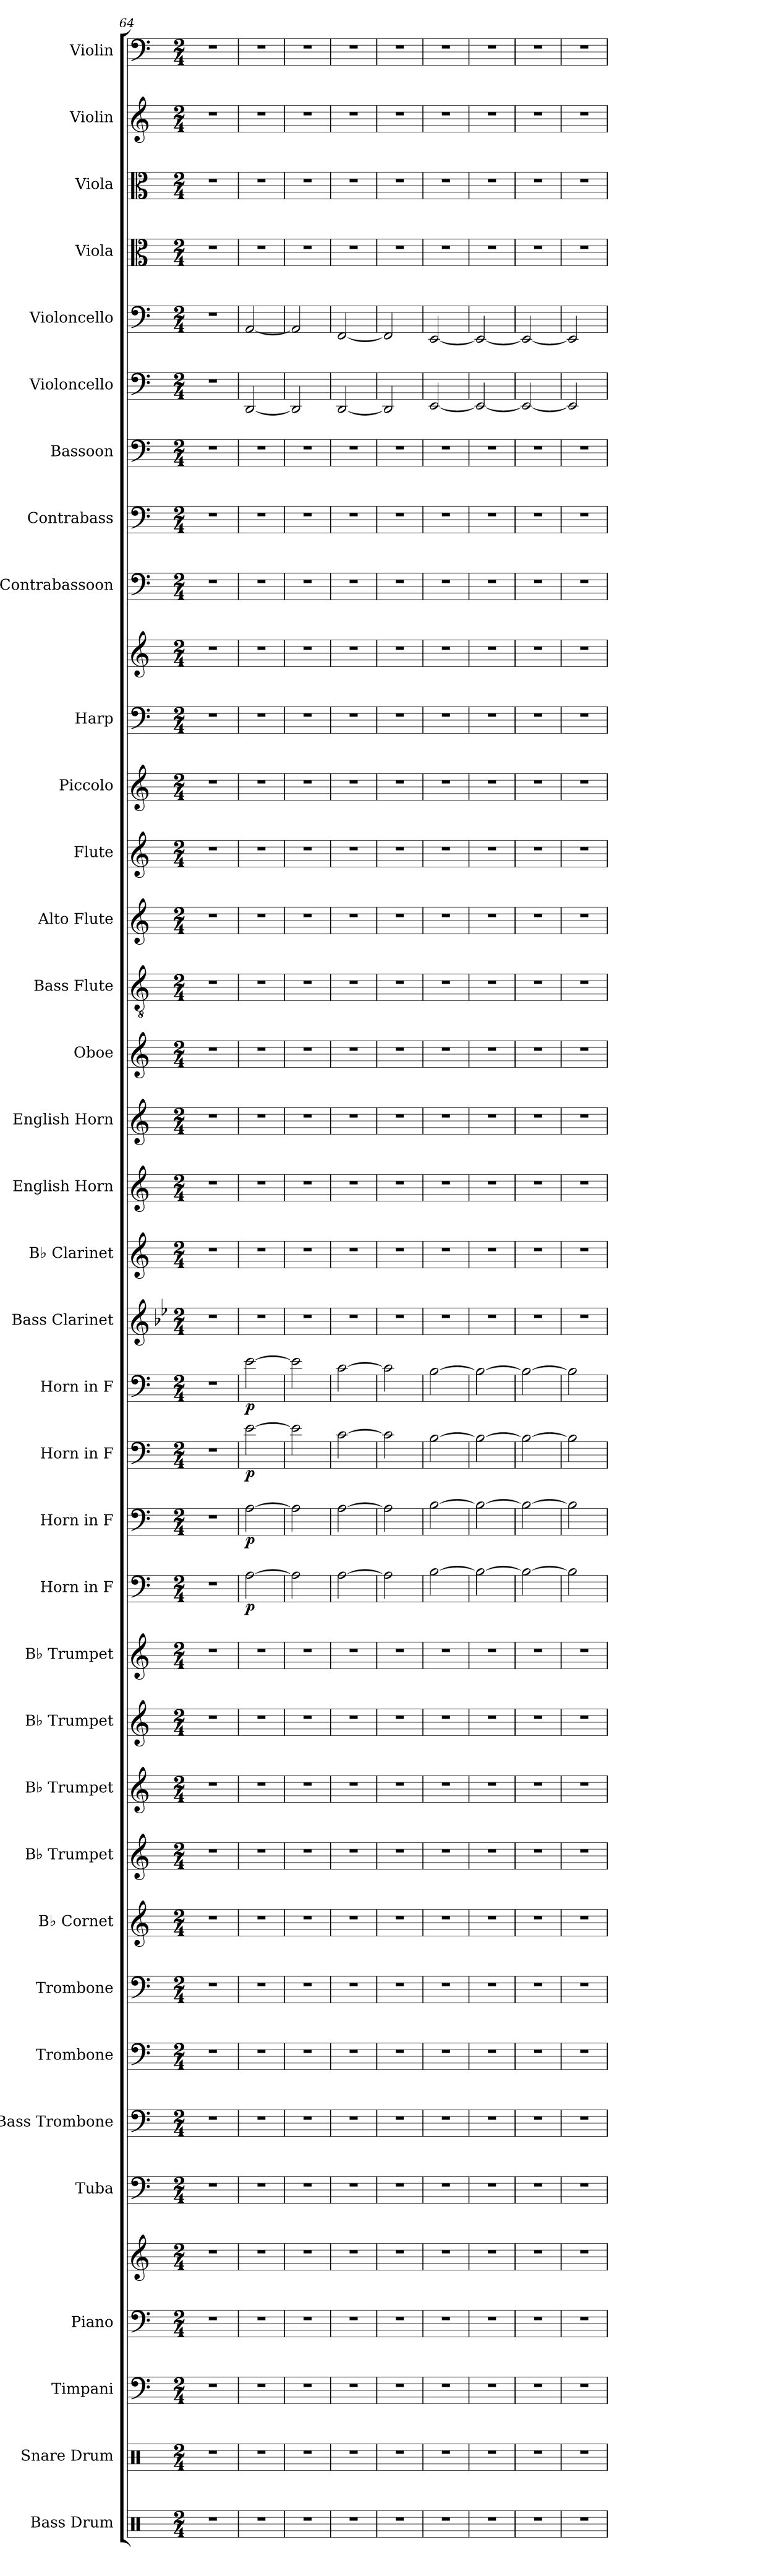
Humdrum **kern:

**kern	**kern	**kern	**kern	**kern	**kern	**kern	**kern	**kern	**kern	**kern	**kern	**kern	**kern	**kern	**dynam	**kern	**dynam	**kern	**dynam	**kern	**dynam	**kern	**kern	**kern	**kern	**kern	**kern	**kern	**kern	**kern	**kern	**kern	**kern	**kern	**kern	**kern	**kern	**kern	**kern	**kern	**kern
*part36	*part35	*part34	*part33	*part33	*part32	*part31	*part30	*part29	*part28	*part27	*part26	*part25	*part24	*part23	*part23	*part22	*part22	*part21	*part21	*part20	*part20	*part19	*part18	*part17	*part16	*part15	*part14	*part13	*part12	*part11	*part10	*part10	*part9	*part8	*part7	*part6	*part5	*part4	*part3	*part2	*part1
*staff38	*staff37	*staff36	*staff35	*staff34	*staff33	*staff32	*staff31	*staff30	*staff29	*staff28	*staff27	*staff26	*staff25	*staff24	*staff24	*staff23	*staff23	*staff22	*staff22	*staff21	*staff21	*staff20	*staff19	*staff18	*staff17	*staff16	*staff15	*staff14	*staff13	*staff12	*staff11	*staff10	*staff9	*staff8	*staff7	*staff6	*staff5	*staff4	*staff3	*staff2	*staff1
*I"Bass Drum	*I"Snare Drum	*I"Timpani	*I"Piano	*	*I"Tuba	*I"Bass Trombone	*I"Trombone	*I"Trombone	*I"B♭ Cornet	*I"B♭ Trumpet	*I"B♭ Trumpet	*I"B♭ Trumpet	*I"B♭ Trumpet	*I"Horn in F	*	*I"Horn in F	*	*I"Horn in F	*	*I"Horn in F	*	*I"Bass Clarinet	*I"B♭ Clarinet	*I"English Horn	*I"English Horn	*I"Oboe	*I"Bass Flute	*I"Alto Flute	*I"Flute	*I"Piccolo	*I"Harp	*	*I"Contrabassoon	*I"Contrabass	*I"Bassoon	*I"Violoncello	*I"Violoncello	*I"Viola	*I"Viola	*I"Violin	*I"Violin
*I'B. Dr.	*I'Sn. Dr.	*I'Timp.	*I'Pno.	*	*I'Tba.	*I'B. Tbn.	*I'Tbn.	*I'Tbn.	*I'B♭ Cnt.	*I'B♭ Tpt.	*I'B♭ Tpt.	*I'B♭ Tpt.	*I'B♭ Tpt.	*	*	*	*	*	*	*	*	*I'B. Cl.	*I'B♭ Cl.	*I'E. Hn.	*I'E. Hn.	*I'Ob.	*I'B. Fl.	*I'A. Fl.	*I'Fl.	*I'Picc.	*I'Hrp.	*	*I'Cbsn.	*I'Cb.	*I'Bsn.	*I'Vc.	*I'Vc.	*I'Vla.	*I'Vla.	*I'Vln.	*I'Vln.
*clefX	*clefX	*clefF4	*clefF4	*clefG2	*clefF4	*clefF4	*clefF4	*clefF4	*clefG2	*clefG2	*clefG2	*clefG2	*clefG2	*clefF4	*	*clefF4	*	*clefF4	*	*clefF4	*	*clefG2	*clefG2	*clefG2	*clefG2	*clefG2	*clefGv2	*clefG2	*clefG2	*clefG2	*clefF4	*clefG2	*clefF4	*clefF4	*clefF4	*clefF4	*clefF4	*clefC3	*clefC3	*clefG2	*clefF4
*	*	*	*	*	*	*	*	*	*ITrd1c2	*ITrd1c2	*ITrd1c2	*ITrd1c2	*ITrd1c2	*ITrd4c7	*	*ITrd4c7	*	*ITrd4c7	*	*ITrd4c7	*	*ITrd8c14	*ITrd1c2	*ITrd4c7	*ITrd4c7	*	*	*ITrd3c5	*	*ITrd-7c-12	*	*	*ITrd7c12	*ITrd7c12	*	*	*	*	*	*	*
*k[]	*k[]	*k[]	*k[]	*k[]	*k[]	*k[]	*k[]	*k[]	*k[b-e-]	*k[b-e-]	*k[b-e-]	*k[b-e-]	*k[b-e-]	*k[b-]	*	*k[b-]	*	*k[b-]	*	*k[b-]	*	*k[b-e-]	*k[b-e-]	*k[b-]	*k[b-]	*k[]	*k[]	*k[f#]	*k[]	*k[]	*k[]	*k[]	*k[]	*k[]	*k[]	*k[]	*k[]	*k[]	*k[]	*k[]	*k[]
*M2/4	*M2/4	*M2/4	*M2/4	*M2/4	*M2/4	*M2/4	*M2/4	*M2/4	*M2/4	*M2/4	*M2/4	*M2/4	*M2/4	*M2/4	*	*M2/4	*	*M2/4	*	*M2/4	*	*M2/4	*M2/4	*M2/4	*M2/4	*M2/4	*M2/4	*M2/4	*M2/4	*M2/4	*M2/4	*M2/4	*M2/4	*M2/4	*M2/4	*M2/4	*M2/4	*M2/4	*M2/4	*M2/4	*M2/4
=64	=64	=64	=64	=64	=64	=64	=64	=64	=64	=64	=64	=64	=64	=64	=64	=64	=64	=64	=64	=64	=64	=64	=64	=64	=64	=64	=64	=64	=64	=64	=64	=64	=64	=64	=64	=64	=64	=64	=64	=64	=64
2r	2r	2r	2r	2r	2r	2r	2r	2r	2r	2r	2r	2r	2r	2r	.	2r	.	2r	.	2r	.	2r	2r	2r	2r	2r	2r	2r	2r	2r	2r	2r	2r	2r	2r	2r	2r	2r	2r	2r	2r
=65	=65	=65	=65	=65	=65	=65	=65	=65	=65	=65	=65	=65	=65	=65	=65	=65	=65	=65	=65	=65	=65	=65	=65	=65	=65	=65	=65	=65	=65	=65	=65	=65	=65	=65	=65	=65	=65	=65	=65	=65	=65
!	!	!	!	!	!	!	!	!	!	!	!	!	!	!	!LO:DY:b	!	!LO:DY:b	!	!LO:DY:b	!	!LO:DY:b	!	!	!	!	!	!	!	!	!	!	!	!	!	!	!	!	!	!	!	!
2r	2r	2r	2r	2r	2r	2r	2r	2r	2r	2r	2r	2r	2r	[2D\	p	[2D\	p	[2A\	p	[2A\	p	2r	2r	2r	2r	2r	2r	2r	2r	2r	2r	2r	2r	2r	2r	[2DD/	[2AA/	2r	2r	2r	2r
=66	=66	=66	=66	=66	=66	=66	=66	=66	=66	=66	=66	=66	=66	=66	=66	=66	=66	=66	=66	=66	=66	=66	=66	=66	=66	=66	=66	=66	=66	=66	=66	=66	=66	=66	=66	=66	=66	=66	=66	=66	=66
2r	2r	2r	2r	2r	2r	2r	2r	2r	2r	2r	2r	2r	2r	2D\]	.	2D\]	.	2A\]	.	2A\]	.	2r	2r	2r	2r	2r	2r	2r	2r	2r	2r	2r	2r	2r	2r	2DD/]	2AA/]	2r	2r	2r	2r
=67	=67	=67	=67	=67	=67	=67	=67	=67	=67	=67	=67	=67	=67	=67	=67	=67	=67	=67	=67	=67	=67	=67	=67	=67	=67	=67	=67	=67	=67	=67	=67	=67	=67	=67	=67	=67	=67	=67	=67	=67	=67
2r	2r	2r	2r	2r	2r	2r	2r	2r	2r	2r	2r	2r	2r	[2D\	.	[2D\	.	[2F\	.	[2F\	.	2r	2r	2r	2r	2r	2r	2r	2r	2r	2r	2r	2r	2r	2r	[2DD/	[2FF/	2r	2r	2r	2r
=68	=68	=68	=68	=68	=68	=68	=68	=68	=68	=68	=68	=68	=68	=68	=68	=68	=68	=68	=68	=68	=68	=68	=68	=68	=68	=68	=68	=68	=68	=68	=68	=68	=68	=68	=68	=68	=68	=68	=68	=68	=68
2r	2r	2r	2r	2r	2r	2r	2r	2r	2r	2r	2r	2r	2r	2D\]	.	2D\]	.	2F\]	.	2F\]	.	2r	2r	2r	2r	2r	2r	2r	2r	2r	2r	2r	2r	2r	2r	2DD/]	2FF/]	2r	2r	2r	2r
=69	=69	=69	=69	=69	=69	=69	=69	=69	=69	=69	=69	=69	=69	=69	=69	=69	=69	=69	=69	=69	=69	=69	=69	=69	=69	=69	=69	=69	=69	=69	=69	=69	=69	=69	=69	=69	=69	=69	=69	=69	=69
2r	2r	2r	2r	2r	2r	2r	2r	2r	2r	2r	2r	2r	2r	[2E\	.	[2E\	.	[2E\	.	[2E\	.	2r	2r	2r	2r	2r	2r	2r	2r	2r	2r	2r	2r	2r	2r	[2EE/	[2EE/	2r	2r	2r	2r
=70	=70	=70	=70	=70	=70	=70	=70	=70	=70	=70	=70	=70	=70	=70	=70	=70	=70	=70	=70	=70	=70	=70	=70	=70	=70	=70	=70	=70	=70	=70	=70	=70	=70	=70	=70	=70	=70	=70	=70	=70	=70
2r	2r	2r	2r	2r	2r	2r	2r	2r	2r	2r	2r	2r	2r	2E\_	.	2E\_	.	2E\_	.	2E\_	.	2r	2r	2r	2r	2r	2r	2r	2r	2r	2r	2r	2r	2r	2r	2EE/_	2EE/_	2r	2r	2r	2r
=71	=71	=71	=71	=71	=71	=71	=71	=71	=71	=71	=71	=71	=71	=71	=71	=71	=71	=71	=71	=71	=71	=71	=71	=71	=71	=71	=71	=71	=71	=71	=71	=71	=71	=71	=71	=71	=71	=71	=71	=71	=71
2r	2r	2r	2r	2r	2r	2r	2r	2r	2r	2r	2r	2r	2r	2E\_	.	2E\_	.	2E\_	.	2E\_	.	2r	2r	2r	2r	2r	2r	2r	2r	2r	2r	2r	2r	2r	2r	2EE/_	2EE/_	2r	2r	2r	2r
=72	=72	=72	=72	=72	=72	=72	=72	=72	=72	=72	=72	=72	=72	=72	=72	=72	=72	=72	=72	=72	=72	=72	=72	=72	=72	=72	=72	=72	=72	=72	=72	=72	=72	=72	=72	=72	=72	=72	=72	=72	=72
2r	2r	2r	2r	2r	2r	2r	2r	2r	2r	2r	2r	2r	2r	2E\]	.	2E\]	.	2E\]	.	2E\]	.	2r	2r	2r	2r	2r	2r	2r	2r	2r	2r	2r	2r	2r	2r	2EE/]	2EE/]	2r	2r	2r	2r
=	=	=	=	=	=	=	=	=	=	=	=	=	=	=	=	=	=	=	=	=	=	=	=	=	=	=	=	=	=	=	=	=	=	=	=	=	=	=	=	=	=
*-	*-	*-	*-	*-	*-	*-	*-	*-	*-	*-	*-	*-	*-	*-	*-	*-	*-	*-	*-	*-	*-	*-	*-	*-	*-	*-	*-	*-	*-	*-	*-	*-	*-	*-	*-	*-	*-	*-	*-	*-	*-
